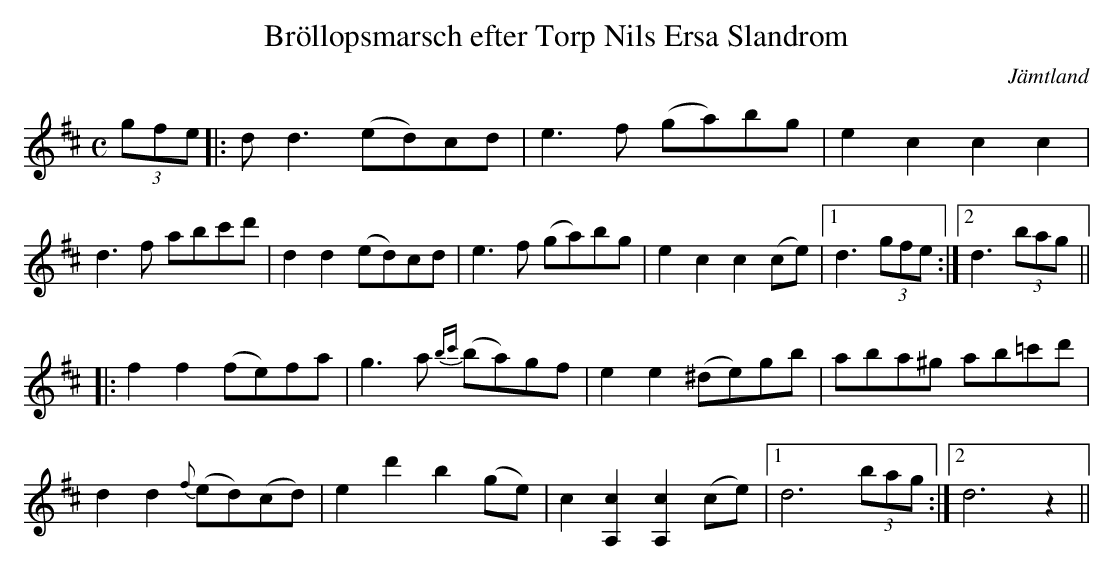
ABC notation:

X:1
T:Bröllopsmarsch efter Torp Nils Ersa Slandrom
O:Jämtland
L:1/8
M:C
K:D
(3gfe  |: d d3 (ed)cd | e3 f (ga)bg | e2 c2 c2 c2 |
d3 f abc'd' | d2 d2 (ed)cd | e3 f (ga)bg | e2 c2 c2 (ce) | [1 d3 (3gfe  :|[2 d3 (3bag||
|: f2 f2 (fe)fa | g3 a {bc'}(ba)gf | e2 e2 (^de)gb |aba^g ab=c'd' |
d2 d2 {f}(ed)(cd) | e2 d'2 b2 (ge) | c2 [c2A,2] [c2A,2] (ce) | [1 d6 (3bag :| [2 d6 z2||
